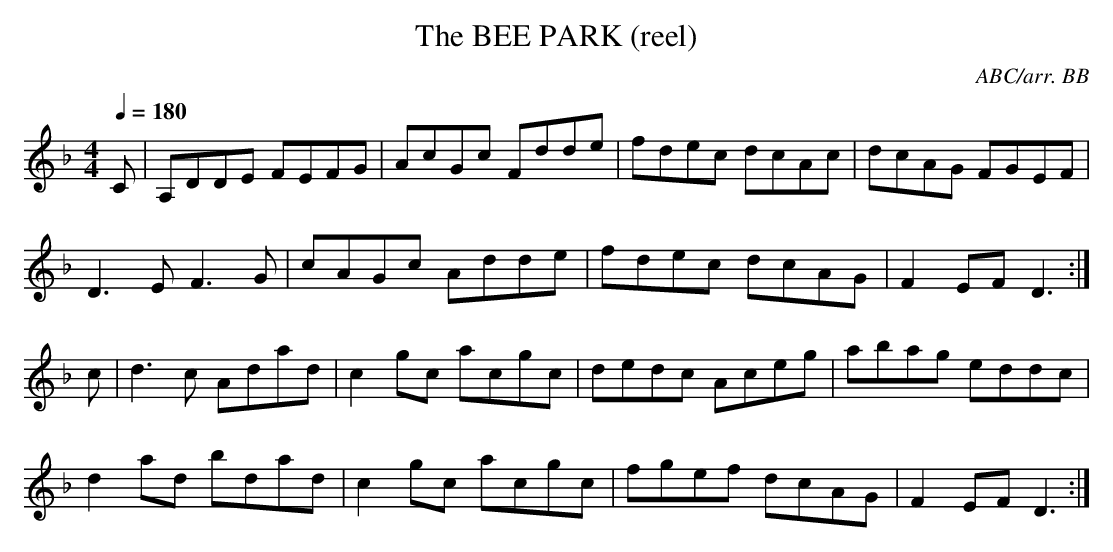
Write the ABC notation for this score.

X:1
T:BEE PARK (reel), The
C:ABC/arr. BB
Q:1/4=180
L:1/8
M:4/4
K:Dm
C|A,DDE FEFG|AcGc Fdde|fdec dcAc|dcAG FGEF |
D3E F3G|cAGc Adde|fdec dcAG|F2 EF D3 :|
c|d3c Adad|c2 gc acgc|dedc Aceg|abag eddc |
d2 ad bdad|c2 gc acgc|fgef dcAG|F2 EF D3 :|
